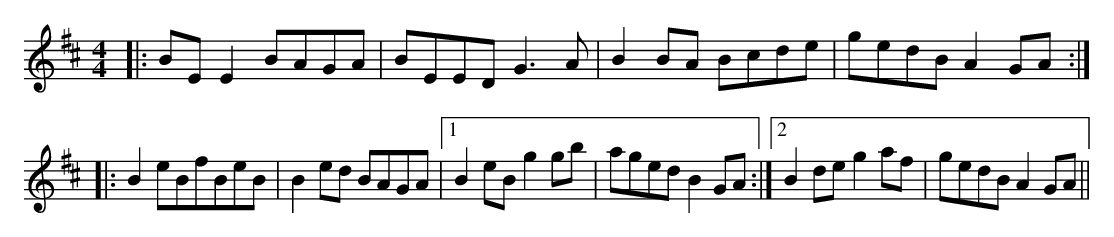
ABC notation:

X:1
M:4/4
K:D
|:BE E2 BAGA|BEED G3 A|B2 BA Bcde|gedB A2 GA:|
|:B2 eBfBeB|B2 ed BAGA|1 B2 eB g2 gb|aged B2 GA:|2 B2 de g2 af|gedB A2 GA||
